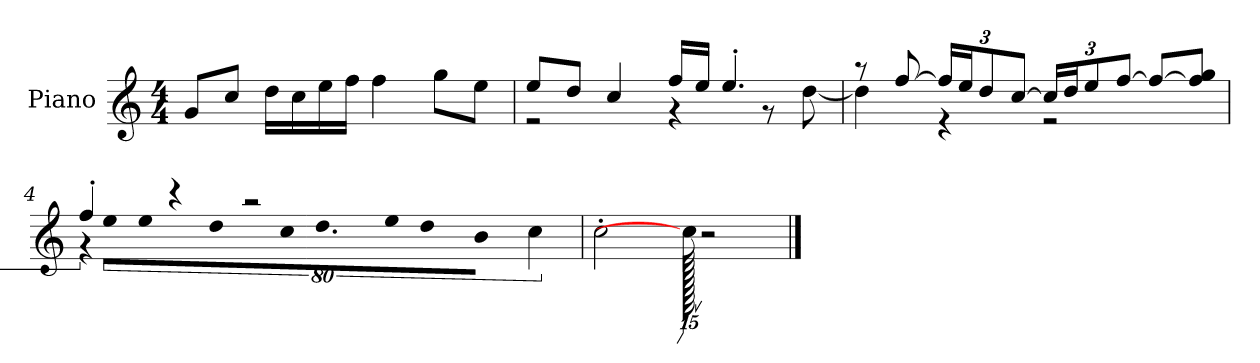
**kern
*part1
*staff1
*I"Piano
*I'P-no
*clefG2
*k[]
*M4/4
*MM90
=1
8g/L
8cc/J
16dd\LL
16cc\
16ee\
16ff\JJ
4ff\
8gg\L
8ee\J
=2
*^
8ee/L	2r
8dd/J	.
4cc/	.
16ff/LL	4r
16ee/JJ	.
4.ee'/	.
.	8r
.	[8dd\
=3	=3
8r	4dd\]
[8ff/	.
*Xbrackettup	*
24ff/LL]	4r
24ee/J	.
12dd/	.
[12cc/J	.
24cc/LL]	2r
24dd/J	.
12ee/	.
[12ff/J	.
8ff/L_	.
8ff/] 8gg/J	.
!!LO:LB:g=z	!!
=4	=4
*	*brackettup
!	!LO:N:vis=16
4ff'/	1920%107r
!	!LO:N:vis=8
.	640%71ee\L
!	!LO:N:vis=16
.	1920%107ee\L
!	!LO:N:vis=16
.	1920%107dd\J
4r	.
!	!LO:N:vis=8
.	640%71cc\
.	9.dd\
2r	.
!	!LO:N:vis=8
.	640%71ee\
!	!LO:N:vis=16
.	1920%107dd\L
!	!LO:N:vis=16
.	1920%107b\JJ
.	[320%71cc\
*v	*v
=5
2cc'\
1920cc\]
2r
==
*-
